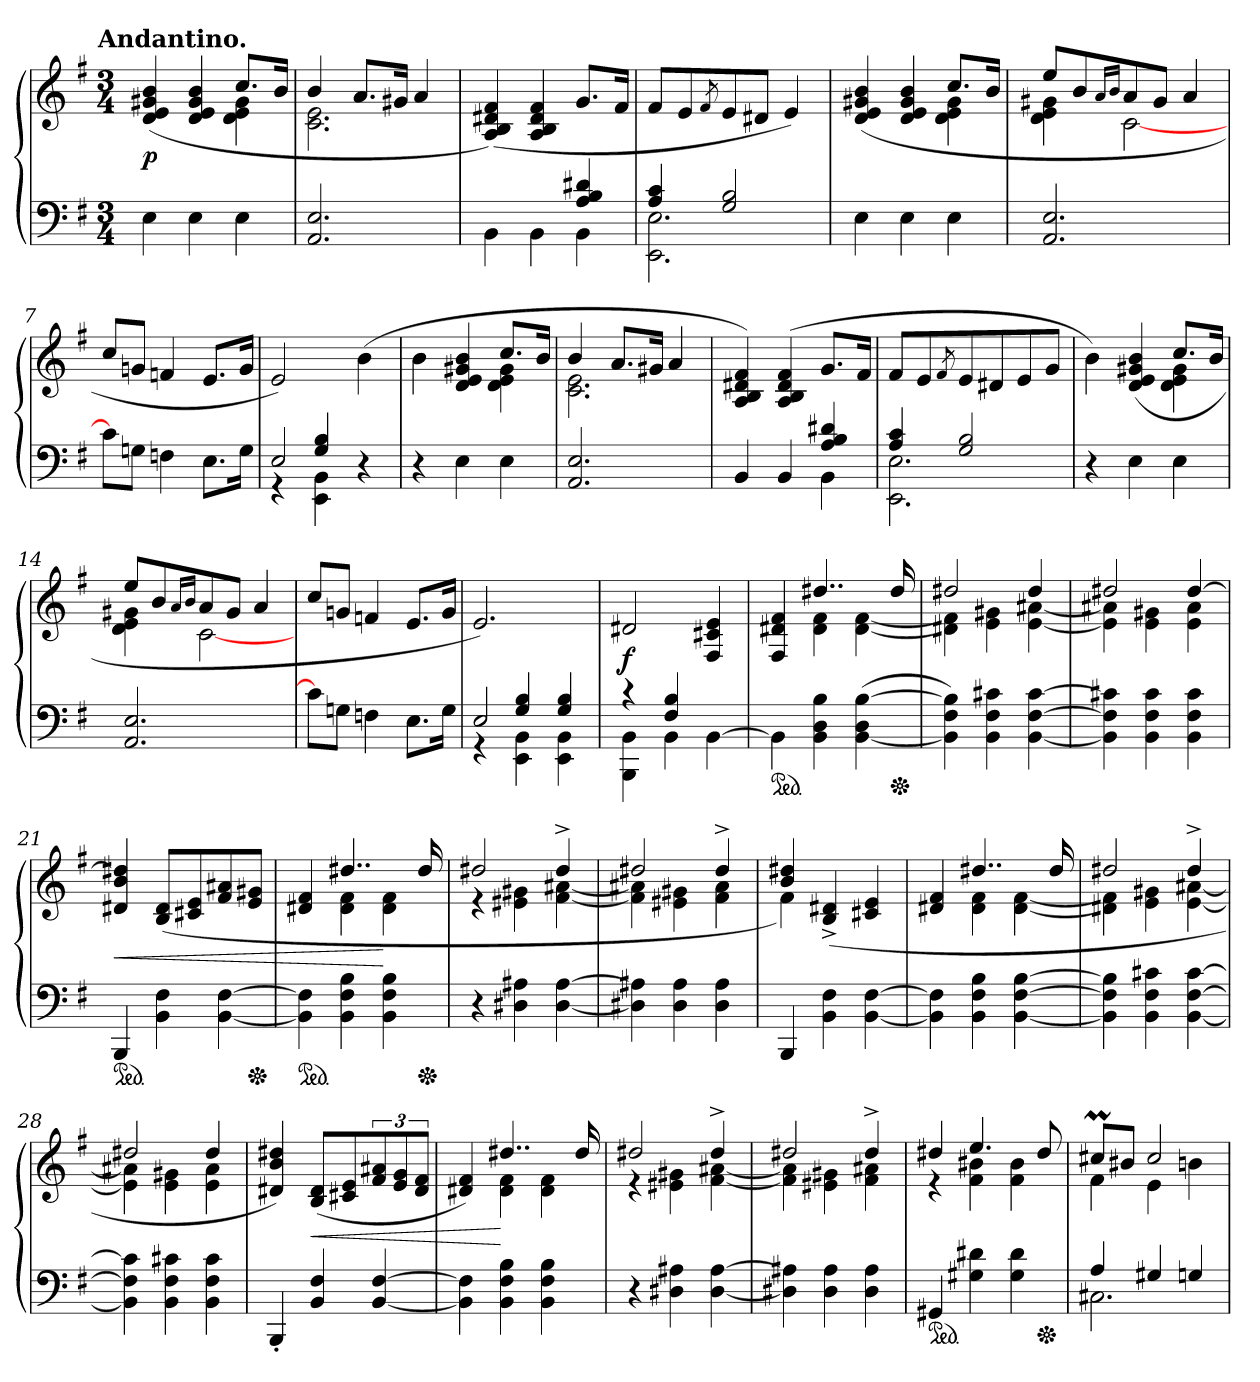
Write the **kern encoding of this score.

**kern	**kern	**dynam
*part1	*part1	*part1
*staff2	*staff1	*staff1/2
*clefF4	*clefG2	*
*k[f#]	*k[f#]	*
*e:	*e:	*
!!LO:TX:omd:t=Andantino.
*M3/4	*M3/4	*
=1	=1	=1
*	*^	*
4E	(>4d 4e 4g#X 4b	2ryy	p
4E	4d 4e 4g# 4b	.	.
4E	8.ccL	4d 4e 4g#	.
.	16bJk	.	.
=2	=2	=2	=2
2.AA 2.E	4b	2.c 2.e	.
.	8.aL	.	.
.	16g#XJk	.	.
.	4a	.	.
*	*v	*v	*
=3	=3	=3
*^	*	*
2ryy	4BB\	(>4A/ 4B/ 4d#X/ 4f#/)	.
.	4BB\	4A/ 4B/ 4d#/ 4f#/	.
4A 4B 4d#X	4BB\	8.gL	.
.	.	16f#Jk	.
=4	=4	=4	=4
4A 4c	2.EE 2.E	8f#L	.
.	.	8e	.
.	.	8qf#/	.
2G 2B	.	8e	.
.	.	8d#XJ	.
.	.	4e)	.
*v	*v	*	*
=5	=5	=5
*	*^	*
4E	(>4d 4e 4g#X 4b	2ryy	.
4E	4d 4e 4g# 4b	.	.
4E	8.ccL	4d 4e 4g#	.
.	16bJk	.	.
=6	=6	=6	=6
2.AA 2.E	8eeL	4d 4e 4g#X	.
.	8b	.	.
.	16qa/LL	.	.
.	16qb/JJ	.	.
.	8a	[>2c	.
.	8g#J	.	.
.	4a	.	.
*	*v	*v	*
=7	=7	=7
8cL]	8ccL	.
8GnJ	8gnJ	.
4Fn	4fn	.
8.EL	8.eL	.
16GJk	16gJk	.
=8	=8	=8
*^	*	*
*	*^	*	*
4ryy	2E/	4rGG	2e)	.
4G 4B	.	4EE\ 4BB\	.	.
4r	4ryy	4ryy	(>4b	.
*v	*v	*v	*	*
=9	=9	=9
*	*^	*
4r	4b	2ryy	.
4E	4d 4e 4g#X 4b	.	.
4E	8.ccL	4d 4e 4g#	.
.	16bJk	.	.
=10	=10	=10	=10
2.AA 2.E	4b	2.c 2.e	.
.	8.aL	.	.
.	16g#XJk	.	.
.	4a	.	.
*	*v	*v	*
=11	=11	=11
*^	*	*
2ryy	4BB	4A/ 4B/ 4d#X/ 4f#/)	.
.	4BB	(>4A/ 4B/ 4d#/ 4f#/	.
4A 4B 4d#X	4BB	8.gL	.
.	.	16f#Jk	.
=12	=12	=12	=12
4A 4c	2.EE 2.E	8f#L	.
.	.	8e	.
.	.	8qf#/	.
2G 2B	.	8e	.
.	.	8d#X	.
.	.	8e	.
.	.	8gJ	.
*v	*v	*	*
=13	=13	=13
*	*^	*
4r	4b)	2ryy	.
4E	(>4d 4e 4g#X 4b	.	.
4E	8.ccL	4d 4e 4g#	.
.	16bJk	.	.
=14	=14	=14	=14
2.AA 2.E	8eeL	4d 4e 4g#X	.
.	8b	.	.
.	16qa/LL	.	.
.	16qb/JJ	.	.
.	8a	[>2c	.
.	8g#J	.	.
.	4a	.	.
*	*v	*v	*
=15	=15	=15
8cL]	8ccL	.
8GnJ	8gnJ	.
4Fn	4fn	.
8.EL	8.eL	.
16GJk	16gJk	.
=16	=16	=16
*^	*	*
*	*^	*	*
4ryy	2E/	4rGG	2.e)	.
4G 4B	.	4EE\ 4BB\	.	.
4G 4B	4ryy	4EE\ 4BB\	.	.
*	*v	*v	*	*
=17	=17	=17	=17
4rc	4BBB 4BB	2d#X	f
4F# 4B	4BB	.	.
4ryy	[4BB\	4F#/ 4c#X/ 4e/	.
*v	*v	*	*
=18	=18	=18
*	*^	*
*ped	*	*	*
4BB\]	4F#/ 4d#X/ 4f#/	4ryy	.
4BB 4D 4B	4..dd#X	4d# 4f#	.
([4BB 4D [4B	.	[4d# [4f#	.
*Xped	*	*	*
.	16dd#	.	.
=19	=19	=19	=19
4BB] 4F# 4B])	2dd#X	4d#X] 4f#]	.
4BB 4F# 4c#X	.	4e 4g#X	.
[4BB [4F# [4c#	4dd#	[4e [4a#X	.
=20	=20	=20	=20
4BB] 4F#] 4c#X]	2dd#X	4e] 4a#X]	.
4BB 4F# 4c#	.	4e 4g#X	.
4BB 4F# 4c#	[4dd#	4e 4a#	.
*	*v	*v	*
=21	=21	=21
*ped	*	*
4BBB	4d#X 4b 4dd#X]	<
4BB 4F#	(>8B 8d#L	.
.	8c#X 8e	.
[4BB [4F#	8f# 8a#X	.
*Xped	*	*
.	8e 8g#XJ	.
=22	=22	=22
*	*^	*
*ped	*	*	*
4BB] 4F#]	4d#X 4f#	4ryy	.
4BB 4F# 4B	4..dd#X	4d# 4f#	.
4BB 4F# 4B	.	4d# 4f#	[
*Xped	*	*	*
.	16dd#	.	.
=23	=23	=23	=23
4r	2dd#X	4re	.
4D#X 4A#X	.	4e#X 4g#X	.
[4D# [4A#	4dd#^>	[4f# [4a#X	.
=24	=24	=24	=24
4D#X] 4A#X]	2dd#X	4f#] 4a#X]	.
4D# 4A#	.	4e#X 4g#X	.
4D# 4A#	4dd#^>	4f# 4a#	.
=25	=25	=25	=25
4BBB	4b 4dd#X	4f#)	.
4BB 4F#	(>4B^> 4d#X^>	2ryy	.
[4BB [4F#	4c#X 4e	.	.
=26	=26	=26	=26
4BB] 4F#]	4d#X 4f#	4ryy	.
4BB 4F# 4B	4..dd#X	4d# 4f#	.
[4BB [4F# [4B	.	[4d# [4f#	.
.	16dd#	.	.
=27	=27	=27	=27
4BB] 4F#] 4B]	2dd#X	4d#X] 4f#]	.
4BB 4F# 4c#X	.	4e 4g#X	.
[4BB [4F# [4c#	4dd#^>	[4e [4a#X	.
=28	=28	=28	=28
4BB] 4F#] 4c#]	2dd#X	4e] 4a#X]	.
4BB 4F# 4c#X	.	4e 4g#X	.
4BB 4F# 4c#	4dd#	4e 4a#	.
*	*v	*v	*
=29	=29	=29
4BBB'<	4d#X 4b 4dd#X)	.
4BB/ 4F#/	(<8B 8d#L	<
.	8c#X 8e	.
[4BB/ [4F#/	12f# 12a#X	.
.	12e 12g	.
.	12d# 12f#J	.
=30	=30	=30
*	*^	*
4BB] 4F#]	4d#X 4f#)	4ryy	.
4BB 4F# 4B	4..dd#X	4d# 4f#	[
4BB 4F# 4B	.	4d# 4f#	.
.	16dd#	.	.
=31	=31	=31	=31
4r	2dd#X	4re	.
4D#X 4A#X	.	4e#X 4g#X	.
[4D# [4A#	4dd#^>	[4f# [4a#X	.
=32	=32	=32	=32
4D#X] 4A#X]	2dd#X	4f#] 4a#]	.
4D# 4A#	.	4e#X 4g#X	.
4D# 4A#	4dd#^>	4f# 4a#X	.
=33	=33	=33	=33
*ped	*	*	*
4GG#X	4dd#X	4re	.
4G#X 4d#X	4.ee	4f# 4b#X	.
4G# 4d#	.	4f# 4b#	.
*Xped	*	*	*
.	8dd#	.	.
=34	=34	=34	=34
*^	*	*	*
4A	2.C#X	8cc#XmL	4f#	.
.	.	8b#XJ	.	.
4G#X	.	2cc#	4e	.
4Gn	.	.	4bn	.
*v	*v	*	*	*
*	*v	*v	*
=	=	=
*-	*-	*-
